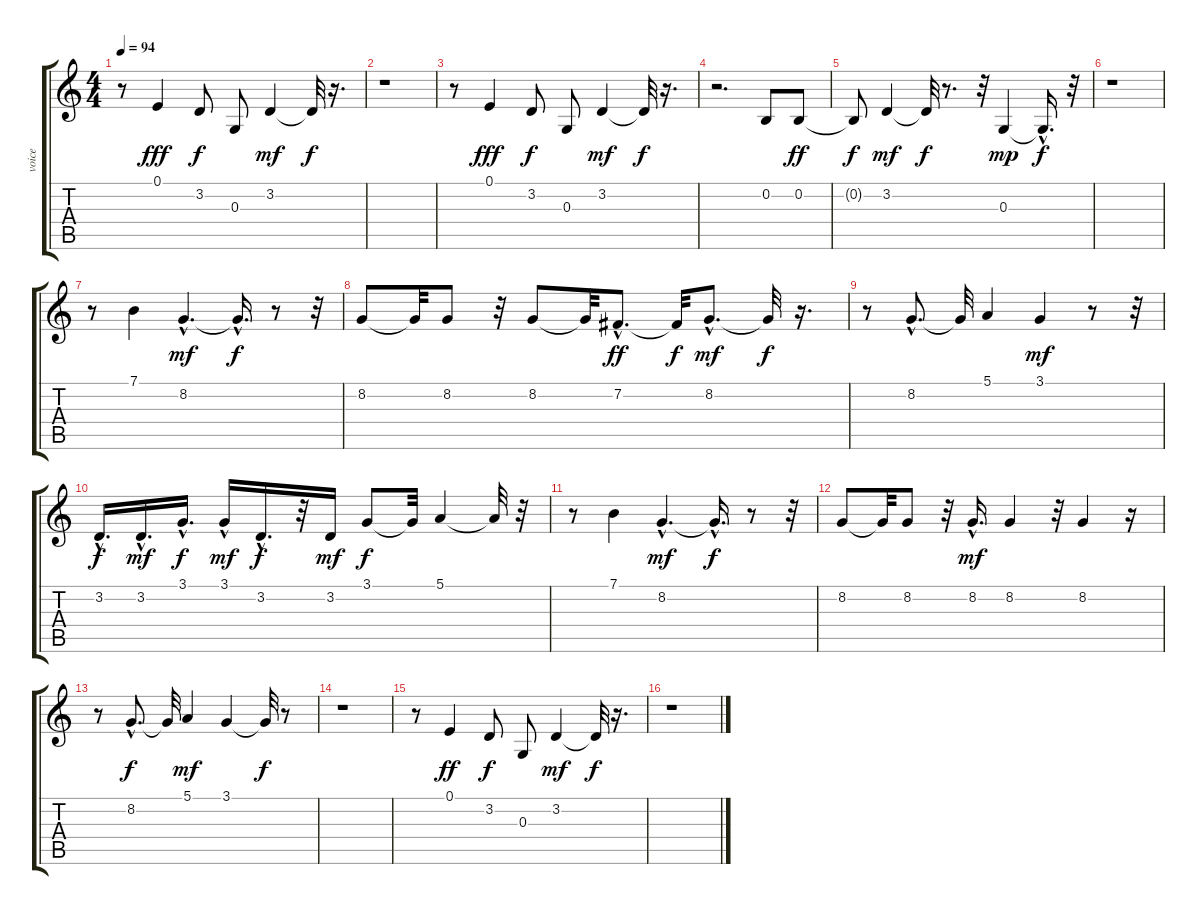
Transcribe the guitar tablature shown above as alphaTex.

\track ("voice" "voice") {instrument piccolo}
\staff {score tabs}
\tuning (E4 B3 G3 D3 A2 E2) {hide}
\ts (4 4)
\tempo 94
\clef g2
\ks c
r.8{dy f} 0.1.4{dy fff} 3.2.8{dy f} 0.3.8 3.2.4{dy mf} 3.2{t}.32{dy f} r.16{d} |
r.1 |
r.8 0.1.4{dy fff} 3.2.8{dy f} 0.3.8 3.2.4{dy mf} 3.2{t}.32{dy f} r.16{d} |
r.2{d} 0.2.8 0.2.8{dy ff} |
0.2{t}.8{dy f} 3.2.4{dy mf} 3.2{t}.32{dy f} r.8{d} r.32 0.3.4{dy mp} 0.3{hac t}.16{d dy f} r.32 |
r.1 |
r.8 7.1.4{volume 16} 8.2{hac}.4{d dy mf} 8.2{hac t}.16{d dy f} r.8 r.32 |
8.2.8 8.2{t}.32 8.2.8 r.32 8.2.8 8.2{t}.32 7.2{hac}.8{d dy ff} 7.2{t}.32{dy f} 8.2{hac}.8{d dy mf} 8.2{t}.32{dy f} r.16{d} |
r.8 8.2{hac}.8{d} 8.2{t}.32 5.1.4 3.1.4{dy mf} r.8 r.32 |
3.2{hac}.16{d dy f} 3.2{hac}.16{d dy mf} 3.1{hac}.16{d dy f} 3.1{hac}.16{dy mf} 3.2{hac}.16{d dy f} r.32 3.2.16{dy mf} 3.1.8{dy f} 3.1{t}.32 5.1.4 5.1{t}.32 r.32 |
r.8 7.1.4 8.2{hac}.4{d dy mf} 8.2{hac t}.16{d dy f} r.8 r.32 |
8.2.8 8.2{t}.32 8.2.8 r.32 8.2{hac}.16{d dy mf} 8.2.4 r.32 8.2.4 r.16 |
r.8 8.2{hac}.8{d dy f} 8.2{t}.32 5.1.4{dy mf} 3.1.4 3.1{t}.32{dy f} r.8 |
r.1 |
r.8 0.1.4{dy ff volume 13} 3.2.8{dy f} 0.3.8 3.2.4{dy mf} 3.2{t}.32{dy f} r.16{d} |
r.1
